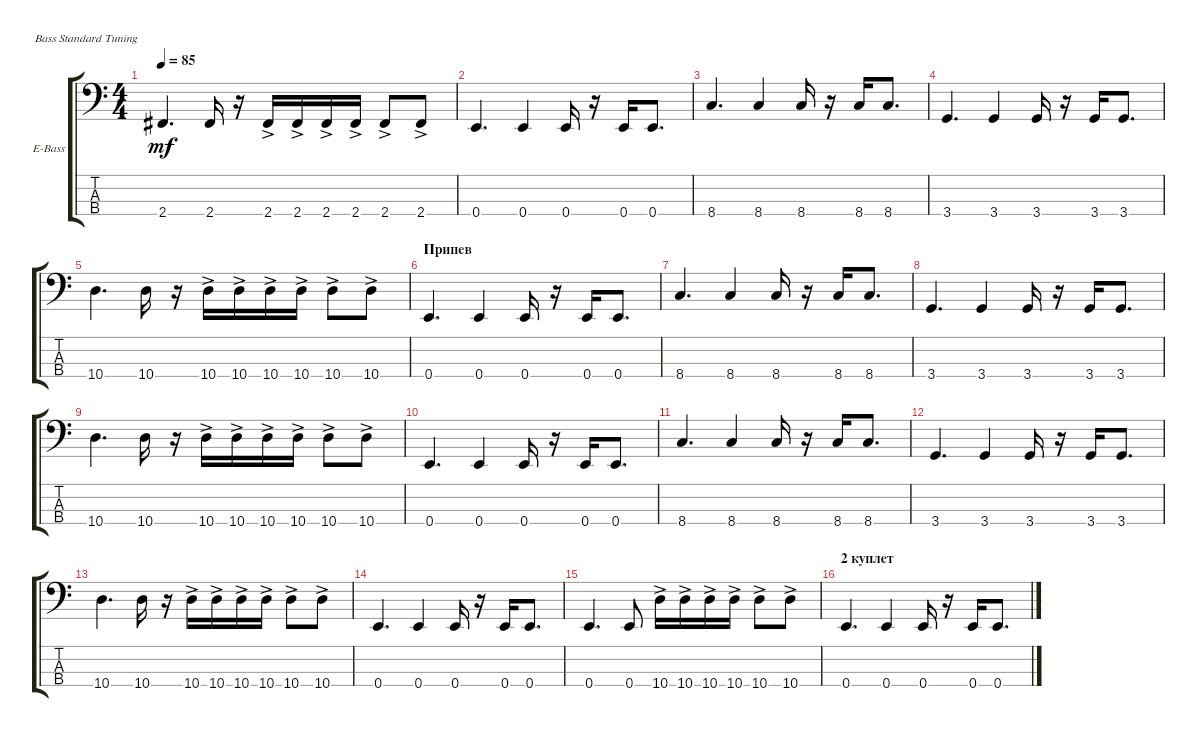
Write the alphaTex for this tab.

\defaultSystemsLayout 4
\bracketExtendMode groupsimilarinstruments
\firstSystemTrackNameOrientation horizontal
\otherSystemsTrackNameOrientation horizontal
\track ("Electric Bass" "E-Bass") {instrument electricbassfinger}
\staff {score tabs}
\tuning (G2 D2 A1 E1)
\ts (4 4)
\tempo 85
\clef f4
\ks c
2.4.4{d dy mf} 2.4.16 r.16 2.4{ac}.16 2.4{ac}.16 2.4{ac}.16 2.4{ac}.16 2.4{ac}.8 2.4{ac}.8 |
0.4.4{d} 0.4.4 0.4.16 r.16 0.4.16 0.4.8{d} |
8.4.4{d} 8.4.4 8.4.16 r.16 8.4.16 8.4.8{d} |
3.4.4{d} 3.4.4 3.4.16 r.16 3.4.16 3.4.8{d} |
10.4.4{d} 10.4.16 r.16 10.4{ac}.16 10.4{ac}.16 10.4{ac}.16 10.4{ac}.16 10.4{ac}.8 10.4{ac}.8 |
\section ("" "Припев ")
0.4.4{d} 0.4.4 0.4.16 r.16 0.4.16 0.4.8{d} |
8.4.4{d} 8.4.4 8.4.16 r.16 8.4.16 8.4.8{d} |
3.4.4{d} 3.4.4 3.4.16 r.16 3.4.16 3.4.8{d} |
10.4.4{d} 10.4.16 r.16 10.4{ac}.16 10.4{ac}.16 10.4{ac}.16 10.4{ac}.16 10.4{ac}.8 10.4{ac}.8 |
0.4.4{d} 0.4.4 0.4.16 r.16 0.4.16 0.4.8{d} |
8.4.4{d} 8.4.4 8.4.16 r.16 8.4.16 8.4.8{d} |
3.4.4{d} 3.4.4 3.4.16 r.16 3.4.16 3.4.8{d} |
10.4.4{d} 10.4.16 r.16 10.4{ac}.16 10.4{ac}.16 10.4{ac}.16 10.4{ac}.16 10.4{ac}.8 10.4{ac}.8 |
0.4.4{d} 0.4.4 0.4.16 r.16 0.4.16 0.4.8{d} |
0.4.4{d} 0.4.8 10.4{ac}.16 10.4{ac}.16 10.4{ac}.16 10.4{ac}.16 10.4{ac}.8 10.4{ac}.8 |
\section ("" "2 куплет")
0.4.4{d} 0.4.4 0.4.16 r.16 0.4.16 0.4.8{d}
